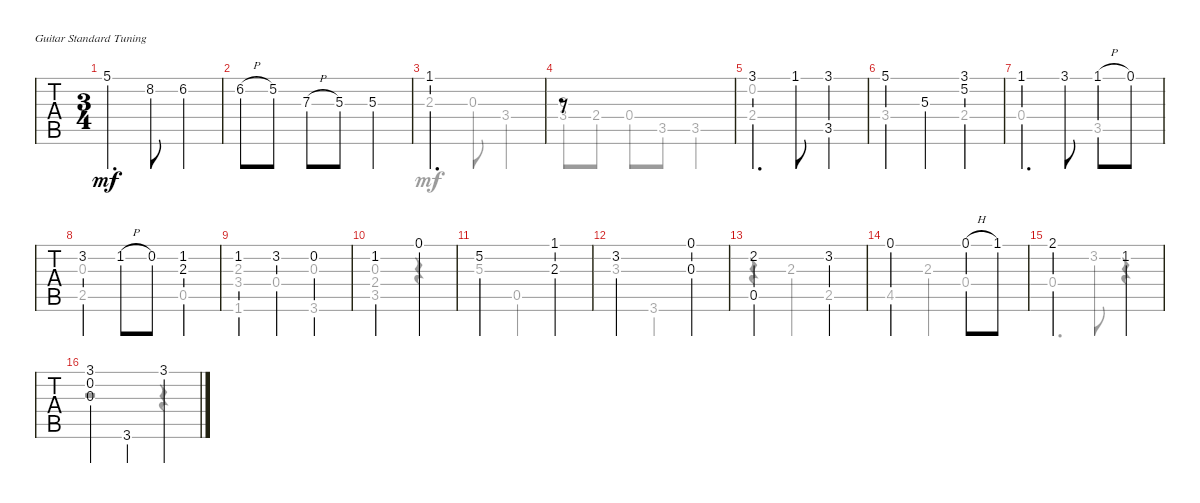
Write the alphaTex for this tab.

\bracketExtendMode groupsimilarinstruments
\singleTrackTrackNamePolicy hidden
\multiTrackTrackNamePolicy hidden
\firstSystemTrackNameOrientation horizontal
\otherSystemsTrackNameOrientation horizontal
\track ("Steel Guitar" "S-Gt") {instrument acousticguitarsteel}
\staff {tabs}
\tuning (E4 B3 G3 D3 A2 E2)
\voice
\ts (3 4)
\tempo (120 hide)
\clef g2
\ks dminor
5.1.4{d dy mf} 8.2.8 6.2.4 |
6.2{h}.8{legatoorigin} 5.2.8{legatoorigin} 7.3{h}.8{legatoorigin} 5.3.8{legatoorigin} 5.3.4{legatoorigin} |
1.1.2{d} |
r.8 |
3.1.4{d} 1.1.8 (3.1 3.5).4 |
5.1.4 5.3.4 (3.1 5.2).4 |
1.1.4{d} 3.1.8 1.1{h}.8{legatoorigin} 0.1.8{legatoorigin} |
3.2.4 1.2{h}.8{legatoorigin} 0.2.8{legatoorigin} (1.2 2.3).4{legatoorigin} |
1.2.4 3.2.4 0.2.4 |
1.2.2 0.1.4 |
5.2.2 (1.1 2.3).4 |
3.2.2 (0.1 0.3).4 |
(2.2 0.5).2 3.2.4 |
0.1.2 0.1{h}.8{legatoorigin} 1.1.8{legatoorigin} |
2.1.2 1.2.4 |
(3.1 0.2 0.3).4 3.6.4 3.1.4
\voice
\clef g2
\ottava regular
\simile none
\ks dminor
|
|
2.3.4{d} 0.3.8 3.4.4 |
(3.4 0.3).8 2.4.8 0.4.8 3.5.8 3.5.4 |
(0.2 2.4).2{d} |
3.4.2 2.4.4 |
0.4.2{legatoorigin} 3.5.4{legatoorigin} |
(2.5 0.3).2{legatoorigin} 0.5.4{legatoorigin} |
(1.6 3.4 2.3).4 0.4.4 (3.6 0.3).4 |
(0.3 2.4 3.5).2 r.4 |
5.3.4 0.5.2 |
3.3.4 3.6.2 |
r.4 2.3.4 2.5.4 |
4.5.4{legatoorigin} 2.3.4{legatoorigin} 0.4.4{legatoorigin} |
0.4.4{d} 3.2.8 r.4 |
r.2 r.4
